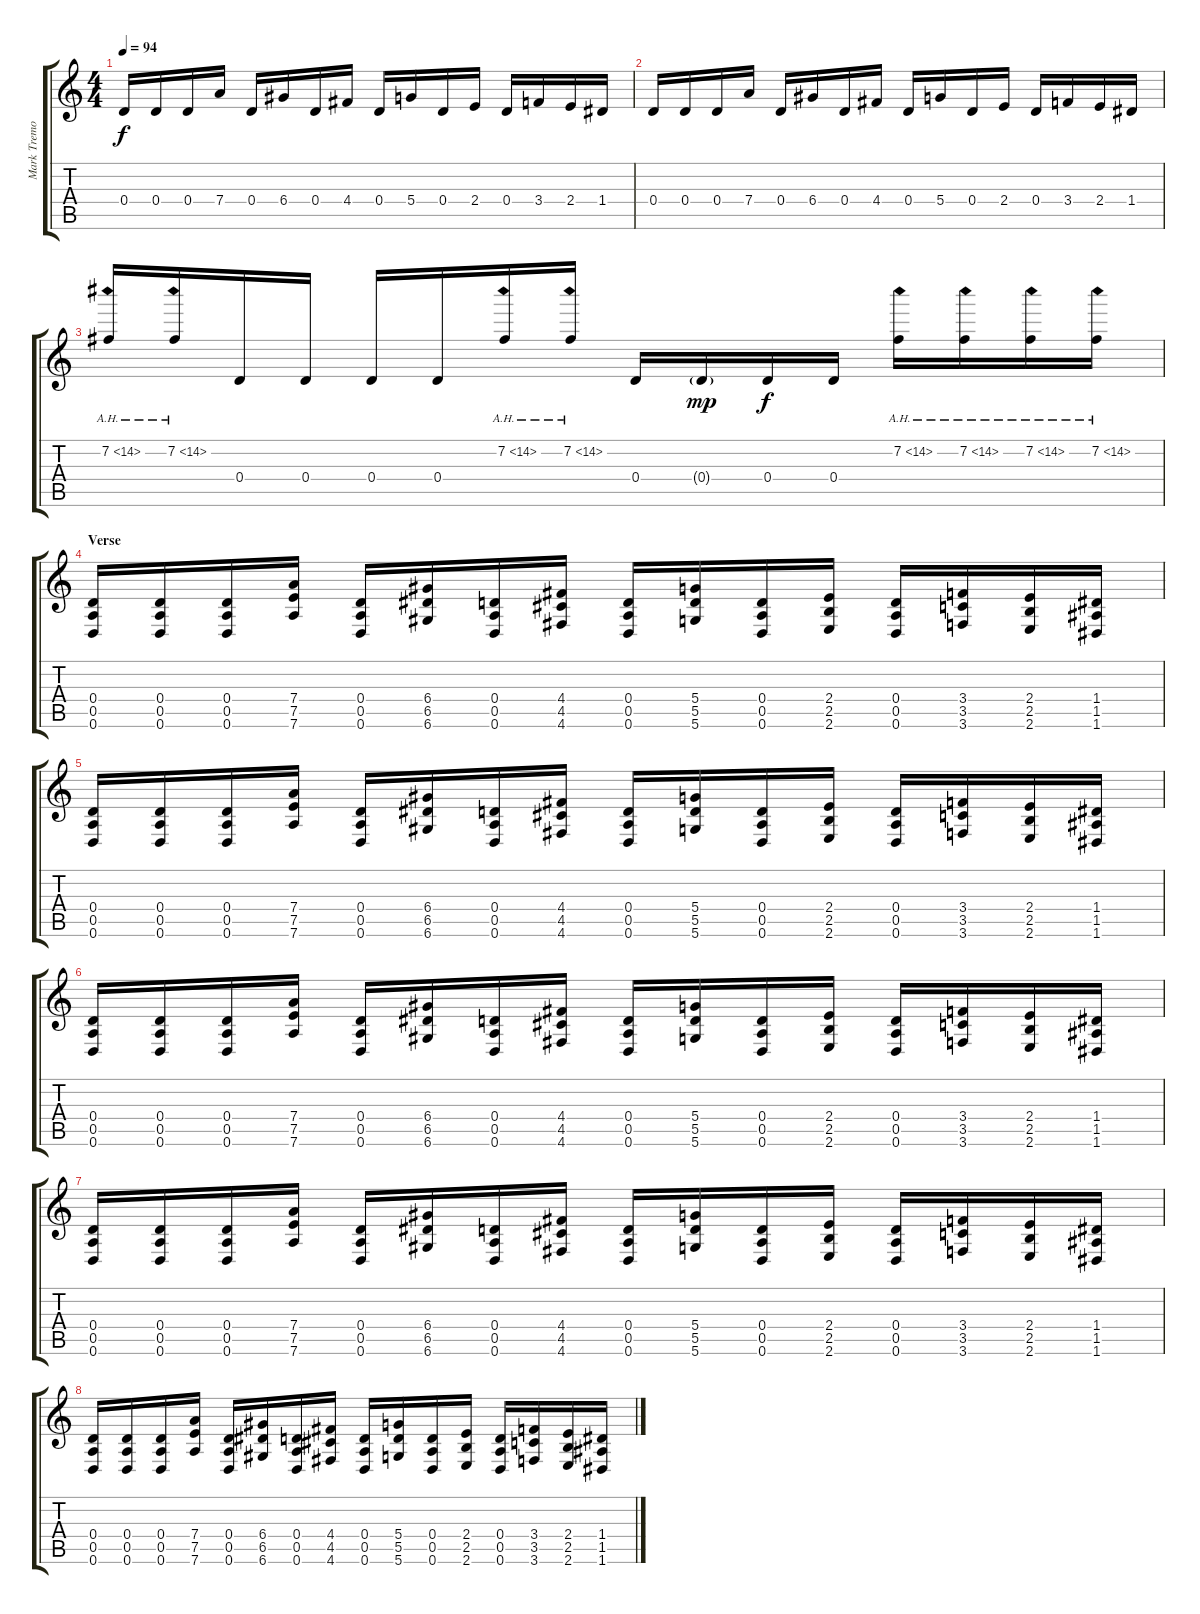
\track ("Mark Tremonti" "Mark Tremo") {instrument distortionguitar}
\staff {score tabs}
\tuning (E4 B3 G3 D3 A2 D2) {hide}
\ts (4 4)
\tempo 94
\clef g2
\ks c
0.4.16{dy f} 0.4.16 0.4.16 7.4.16 0.4.16 6.4.16 0.4.16 4.4.16 0.4.16 5.4.16 0.4.16 2.4.16 0.4.16 3.4.16 2.4.16 1.4.16 |
0.4.16{volume 13} 0.4.16 0.4.16 7.4.16 0.4.16 6.4.16 0.4.16 4.4.16 0.4.16 5.4.16 0.4.16 2.4.16 0.4.16 3.4.16 2.4.16 1.4.16 |
7.2{ah 7}.16 7.2{ah 7}.16 0.4.16 0.4.16 0.4.16 0.4.16 7.2{ah 7}.16 7.2{ah 7}.16 0.4.16 0.4{g}.16{dy mp} 0.4.16{dy f} 0.4.16 7.2{ah 7}.16 7.2{ah 7}.16 7.2{ah 7}.16 7.2{ah 7}.16 |
\section ("" "Verse")
(0.4 0.5 0.6).16 (0.4 0.5 0.6).16 (0.4 0.5 0.6).16 (7.4 7.5 7.6).16 (0.4 0.5 0.6).16 (6.4 6.5 6.6).16 (0.4 0.5 0.6).16 (4.4 4.5 4.6).16 (0.4 0.5 0.6).16 (5.4 5.5 5.6).16 (0.4 0.5 0.6).16 (2.4 2.5 2.6).16 (0.4 0.5 0.6).16 (3.4 3.5 3.6).16 (2.4 2.5 2.6).16 (1.4 1.5 1.6).16 |
(0.4 0.5 0.6).16 (0.4 0.5 0.6).16 (0.4 0.5 0.6).16 (7.4 7.5 7.6).16 (0.4 0.5 0.6).16 (6.4 6.5 6.6).16 (0.4 0.5 0.6).16 (4.4 4.5 4.6).16 (0.4 0.5 0.6).16 (5.4 5.5 5.6).16 (0.4 0.5 0.6).16 (2.4 2.5 2.6).16 (0.4 0.5 0.6).16 (3.4 3.5 3.6).16 (2.4 2.5 2.6).16 (1.4 1.5 1.6).16 |
(0.4 0.5 0.6).16 (0.4 0.5 0.6).16 (0.4 0.5 0.6).16 (7.4 7.5 7.6).16 (0.4 0.5 0.6).16 (6.4 6.5 6.6).16 (0.4 0.5 0.6).16 (4.4 4.5 4.6).16 (0.4 0.5 0.6).16 (5.4 5.5 5.6).16 (0.4 0.5 0.6).16 (2.4 2.5 2.6).16 (0.4 0.5 0.6).16 (3.4 3.5 3.6).16 (2.4 2.5 2.6).16 (1.4 1.5 1.6).16 |
(0.4 0.5 0.6).16 (0.4 0.5 0.6).16 (0.4 0.5 0.6).16 (7.4 7.5 7.6).16 (0.4 0.5 0.6).16 (6.4 6.5 6.6).16 (0.4 0.5 0.6).16 (4.4 4.5 4.6).16 (0.4 0.5 0.6).16 (5.4 5.5 5.6).16 (0.4 0.5 0.6).16 (2.4 2.5 2.6).16 (0.4 0.5 0.6).16 (3.4 3.5 3.6).16 (2.4 2.5 2.6).16 (1.4 1.5 1.6).16 |
(0.4 0.5 0.6).16 (0.4 0.5 0.6).16 (0.4 0.5 0.6).16 (7.4 7.5 7.6).16 (0.4 0.5 0.6).16 (6.4 6.5 6.6).16 (0.4 0.5 0.6).16 (4.4 4.5 4.6).16 (0.4 0.5 0.6).16 (5.4 5.5 5.6).16 (0.4 0.5 0.6).16 (2.4 2.5 2.6).16 (0.4 0.5 0.6).16 (3.4 3.5 3.6).16 (2.4 2.5 2.6).16 (1.4 1.5 1.6).16
